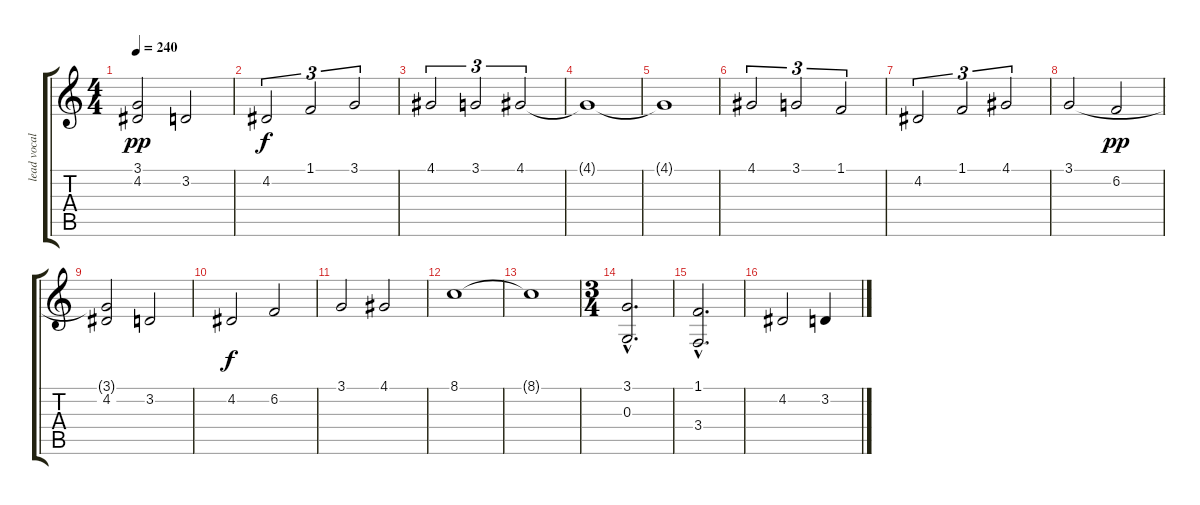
\track ("lead vocals(fabio lione)" "lead vocal") {instrument flute}
\staff {score tabs}
\tuning (E4 B3 G3 D3 A2 E2) {hide}
\ts (4 4)
\tempo 240
\clef g2
\ks c
(3.1{t} 4.2).2{dy pp} 3.2.2 |
4.2.2{tu (3 2) dy f} 1.1.2{tu (3 2)} 3.1.2{tu (3 2)} |
4.1.2{tu (3 2)} 3.1.2{tu (3 2)} 4.1.2{tu (3 2)} |
4.1{t}.1 |
4.1{t}.1 |
4.1.2{tu (3 2)} 3.1.2{tu (3 2)} 1.1.2{tu (3 2)} |
4.2.2{tu (3 2)} 1.1.2{tu (3 2)} 4.1.2{tu (3 2)} |
3.1.2 6.2.2{dy pp} |
(3.1{t} 4.2).2 3.2.2 |
4.2.2{dy f} 6.2.2 |
3.1.2 4.1.2 |
8.1.1 |
8.1{t}.1 |
\ts (3 4)
(3.1{hac} 0.3{hac}).2{d} |
(1.1{hac} 3.4{hac}).2{d} |
4.2.2 3.2.4
